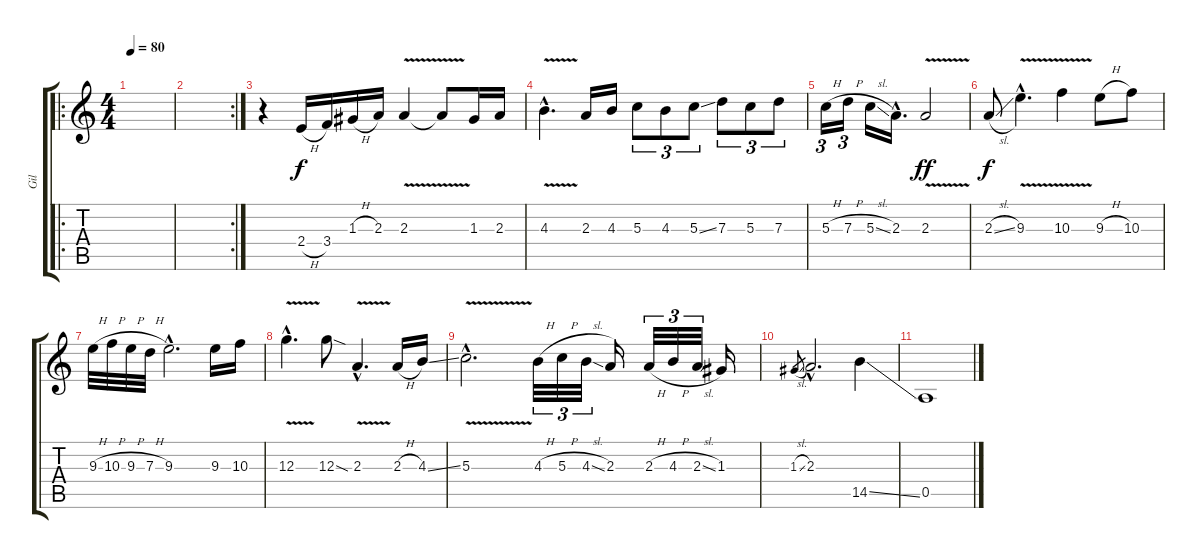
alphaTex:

\track ("Gil" "Gil") {instrument overdrivenguitar}
\staff {score tabs}
\tuning (E4 B3 G3 D3 A2 E2) {hide}
\ro
\ts (4 4)
\tempo 80
\clef g2
\ks c
|
\rc 2
|
r.4 2.4{h}.16 3.4.16 1.3{h}.16 2.3.16 2.3{v}.4 2.3{t}.8 1.3.16 2.3.16 |
4.3{v hac}.4{d} 2.3.16 4.3.16 5.3.8{tu (3 2)} 4.3.8{tu (3 2)} 5.3{ss}.8{tu (3 2)} 7.3.8{tu (3 2)} 5.3.8{tu (3 2)} 7.3.8{tu (3 2)} |
5.3{h}.16{tu (3 2)} 7.3{h}.16{tu (3 2)} 5.3{sl}.16 2.3{hac}.16{d} 2.3{v}.2{dy ff} |
2.3{sl}.8{dy f} 9.3{v hac}.4{d} 10.3{v}.4 9.3{h}.8 10.3.8 |
9.3{h}.32 10.3{h}.32 9.3{h}.32 7.3{h}.32 9.3{hac}.2{d} 9.3.16 10.3.16 |
12.3{v hac}.4{d} 12.3{sod}.8 2.3{v hac}.4{d} 2.3{h}.16 4.3{ss}.16 |
5.3{v hac}.2{d} 4.3{h}.32{tu (3 2)} 5.3{h}.32{tu (3 2)} 4.3{sl}.32{tu (3 2)} 2.3.16 2.3{h}.32{tu (3 2)} 4.3{h}.32{tu (3 2)} 2.3{sl}.32{tu (3 2)} 1.3.16 |
1.3{sl}.8{gr} 2.3{hac}.2{d} 14.5{ss}.4 |
0.5.1
